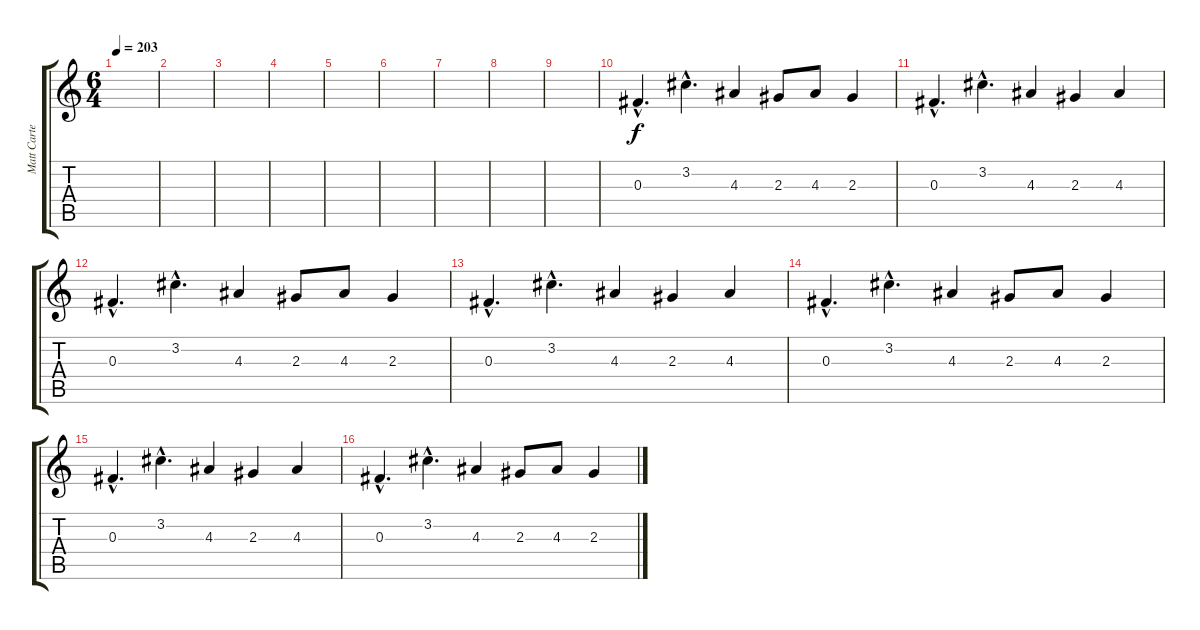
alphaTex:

\track ("Matt Carter (Lead Guitar)" "Matt Carte") {instrument distortionguitar}
\staff {score tabs}
\tuning (Eb4 Bb3 Gb3 Db3 Ab2 Db2) {hide}
\ts (6 4)
\tempo 203
\clef g2
\ks c
|
|
|
|
|
|
|
|
|
0.3{hac}.4{d dy f} 3.2{hac}.4{d} 4.3.4 2.3.8 4.3.8 2.3.4 |
0.3{hac}.4{d} 3.2{hac}.4{d} 4.3.4 2.3.4 4.3.4 |
0.3{hac}.4{d} 3.2{hac}.4{d} 4.3.4 2.3.8 4.3.8 2.3.4 |
0.3{hac}.4{d} 3.2{hac}.4{d} 4.3.4 2.3.4 4.3.4 |
0.3{hac}.4{d} 3.2{hac}.4{d} 4.3.4 2.3.8 4.3.8 2.3.4 |
0.3{hac}.4{d} 3.2{hac}.4{d} 4.3.4 2.3.4 4.3.4 |
0.3{hac}.4{d} 3.2{hac}.4{d} 4.3.4 2.3.8 4.3.8 2.3.4
